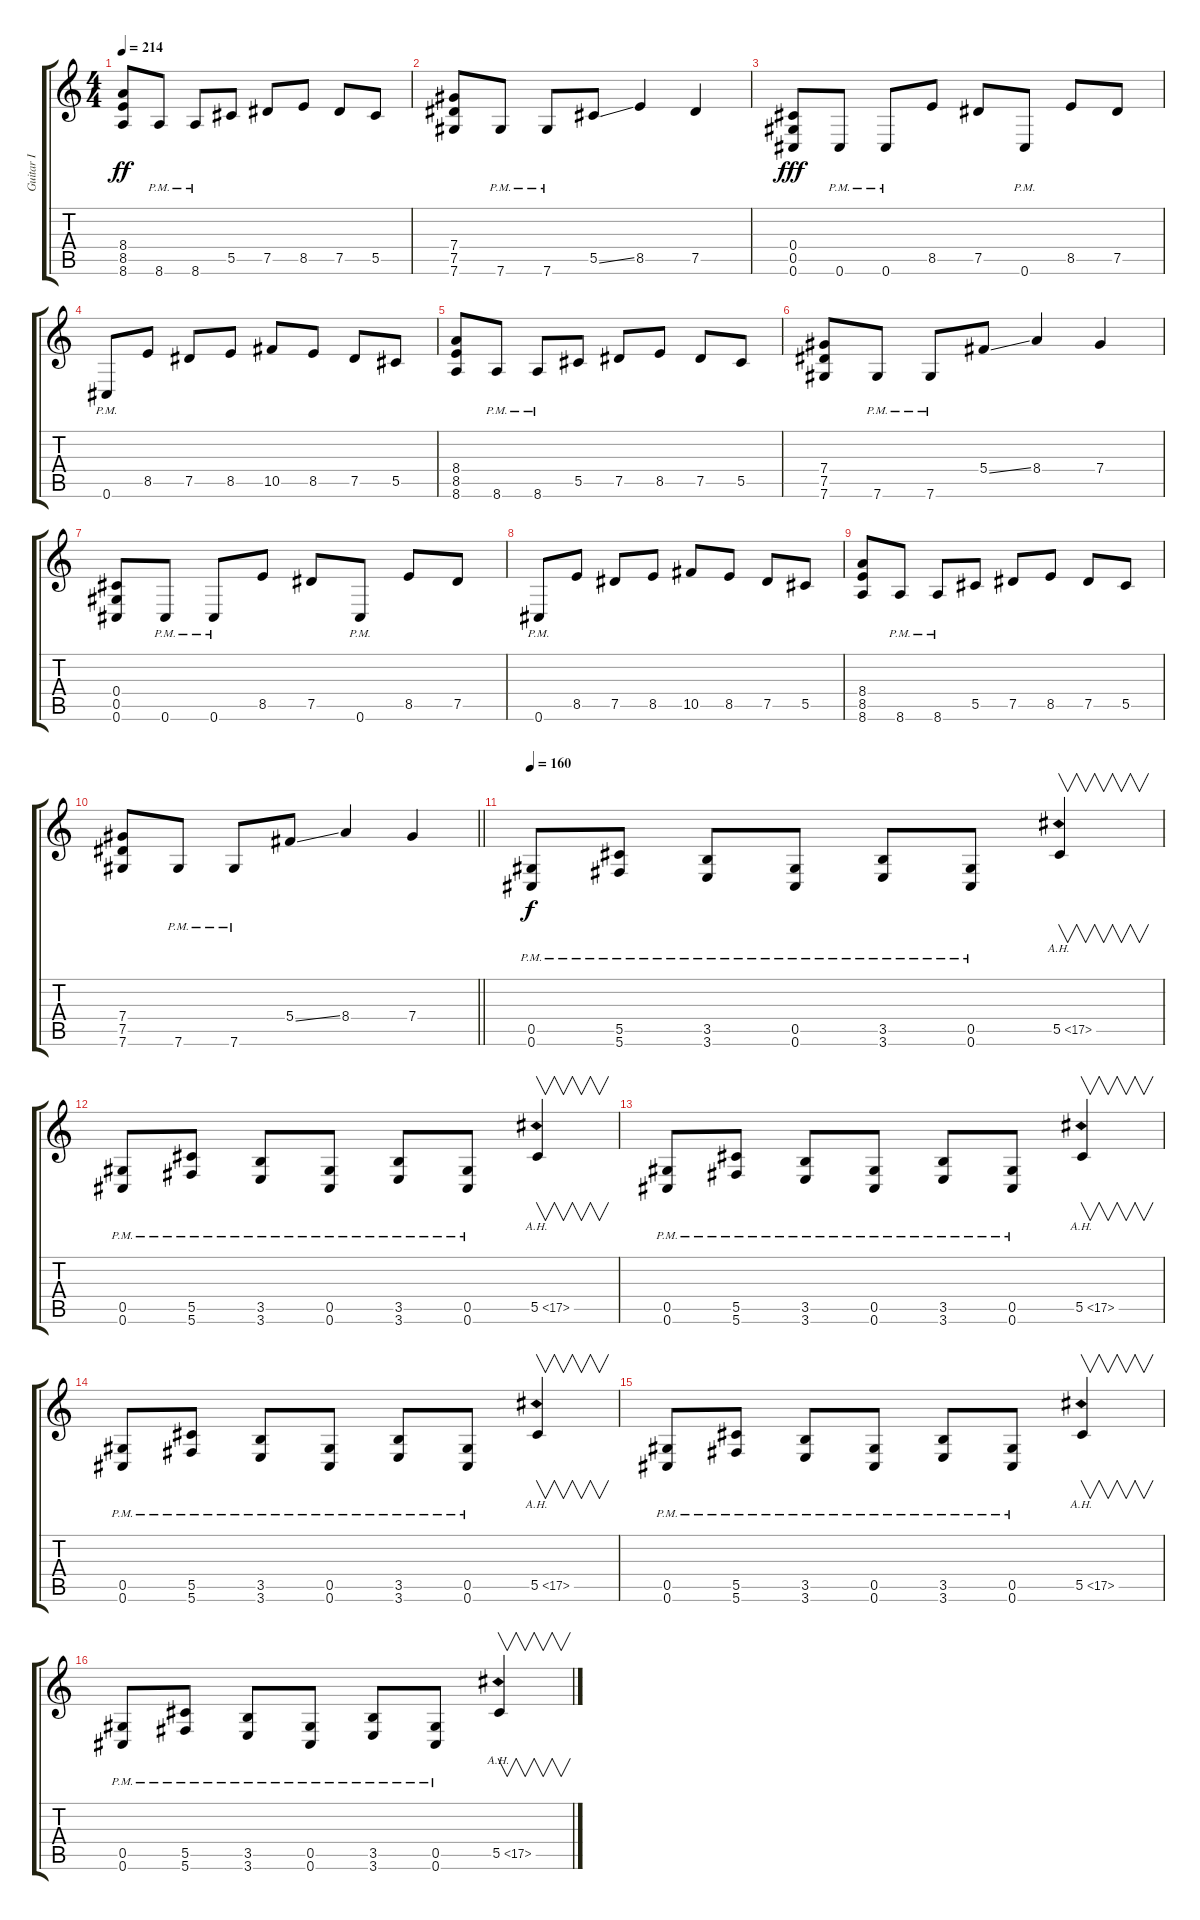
\track ("Guitar I" "Guitar I") {instrument distortionguitar}
\staff {score tabs}
\tuning (Eb4 Bb3 Gb3 Db3 Ab2 Db2) {hide}
\ts (4 4)
\tempo 214
\clef g2
\ks c
(8.4 8.5 8.6).8{dy ff} 8.6{pm}.8 8.6{pm}.8 5.5.8 7.5.8 8.5.8 7.5.8 5.5.8 |
(7.4 7.5 7.6).8 7.6{pm}.8 7.6{pm}.8 5.5{ss}.8 8.5.4 7.5.4 |
(0.4 0.5 0.6).8{dy fff} 0.6{pm}.8 0.6{pm}.8 8.5.8 7.5.8 0.6{pm}.8 8.5.8 7.5.8 |
0.6{pm}.8 8.5.8 7.5.8 8.5.8 10.5.8 8.5.8 7.5.8 5.5.8 |
(8.4 8.5 8.6).8 8.6{pm}.8 8.6{pm}.8 5.5.8 7.5.8 8.5.8 7.5.8 5.5.8 |
(7.4 7.5 7.6).8 7.6{pm}.8 7.6{pm}.8 5.4{ss}.8 8.4.4 7.4.4 |
(0.4 0.5 0.6).8 0.6{pm}.8 0.6{pm}.8 8.5.8 7.5.8 0.6{pm}.8 8.5.8 7.5.8 |
0.6{pm}.8 8.5.8 7.5.8 8.5.8 10.5.8 8.5.8 7.5.8 5.5.8 |
(8.4 8.5 8.6).8 8.6{pm}.8 8.6{pm}.8 5.5.8 7.5.8 8.5.8 7.5.8 5.5.8 |
\barLineRight lightlight
(7.4 7.5 7.6).8 7.6{pm}.8 7.6{pm}.8 5.4{ss}.8 8.4.4 7.4.4 |
\section ("" "")
\tempo 160
(0.5{pm} 0.6{pm}).8{dy f} (5.5{pm} 5.6{pm}).8 (3.5{pm} 3.6{pm}).8 (0.5{pm} 0.6{pm}).8 (3.5{pm} 3.6{pm}).8 (0.5{pm} 0.6{pm}).8 5.5{ah 12}.4{v instrument guitarharmonics} |
(0.5{pm} 0.6{pm}).8{instrument distortionguitar} (5.5{pm} 5.6{pm}).8 (3.5{pm} 3.6{pm}).8 (0.5{pm} 0.6{pm}).8 (3.5{pm} 3.6{pm}).8 (0.5{pm} 0.6{pm}).8 5.5{ah 12}.4{v instrument guitarharmonics} |
(0.5{pm} 0.6{pm}).8{instrument distortionguitar} (5.5{pm} 5.6{pm}).8 (3.5{pm} 3.6{pm}).8 (0.5{pm} 0.6{pm}).8 (3.5{pm} 3.6{pm}).8 (0.5{pm} 0.6{pm}).8 5.5{ah 12}.4{v instrument guitarharmonics} |
(0.5{pm} 0.6{pm}).8{instrument distortionguitar} (5.5{pm} 5.6{pm}).8 (3.5{pm} 3.6{pm}).8 (0.5{pm} 0.6{pm}).8 (3.5{pm} 3.6{pm}).8 (0.5{pm} 0.6{pm}).8 5.5{ah 12}.4{v instrument guitarharmonics} |
(0.5{pm} 0.6{pm}).8{instrument distortionguitar} (5.5{pm} 5.6{pm}).8 (3.5{pm} 3.6{pm}).8 (0.5{pm} 0.6{pm}).8 (3.5{pm} 3.6{pm}).8 (0.5{pm} 0.6{pm}).8 5.5{ah 12}.4{v instrument guitarharmonics} |
(0.5{pm} 0.6{pm}).8{instrument distortionguitar} (5.5{pm} 5.6{pm}).8 (3.5{pm} 3.6{pm}).8 (0.5{pm} 0.6{pm}).8 (3.5{pm} 3.6{pm}).8 (0.5{pm} 0.6{pm}).8 5.5{ah 12}.4{v instrument guitarharmonics}
